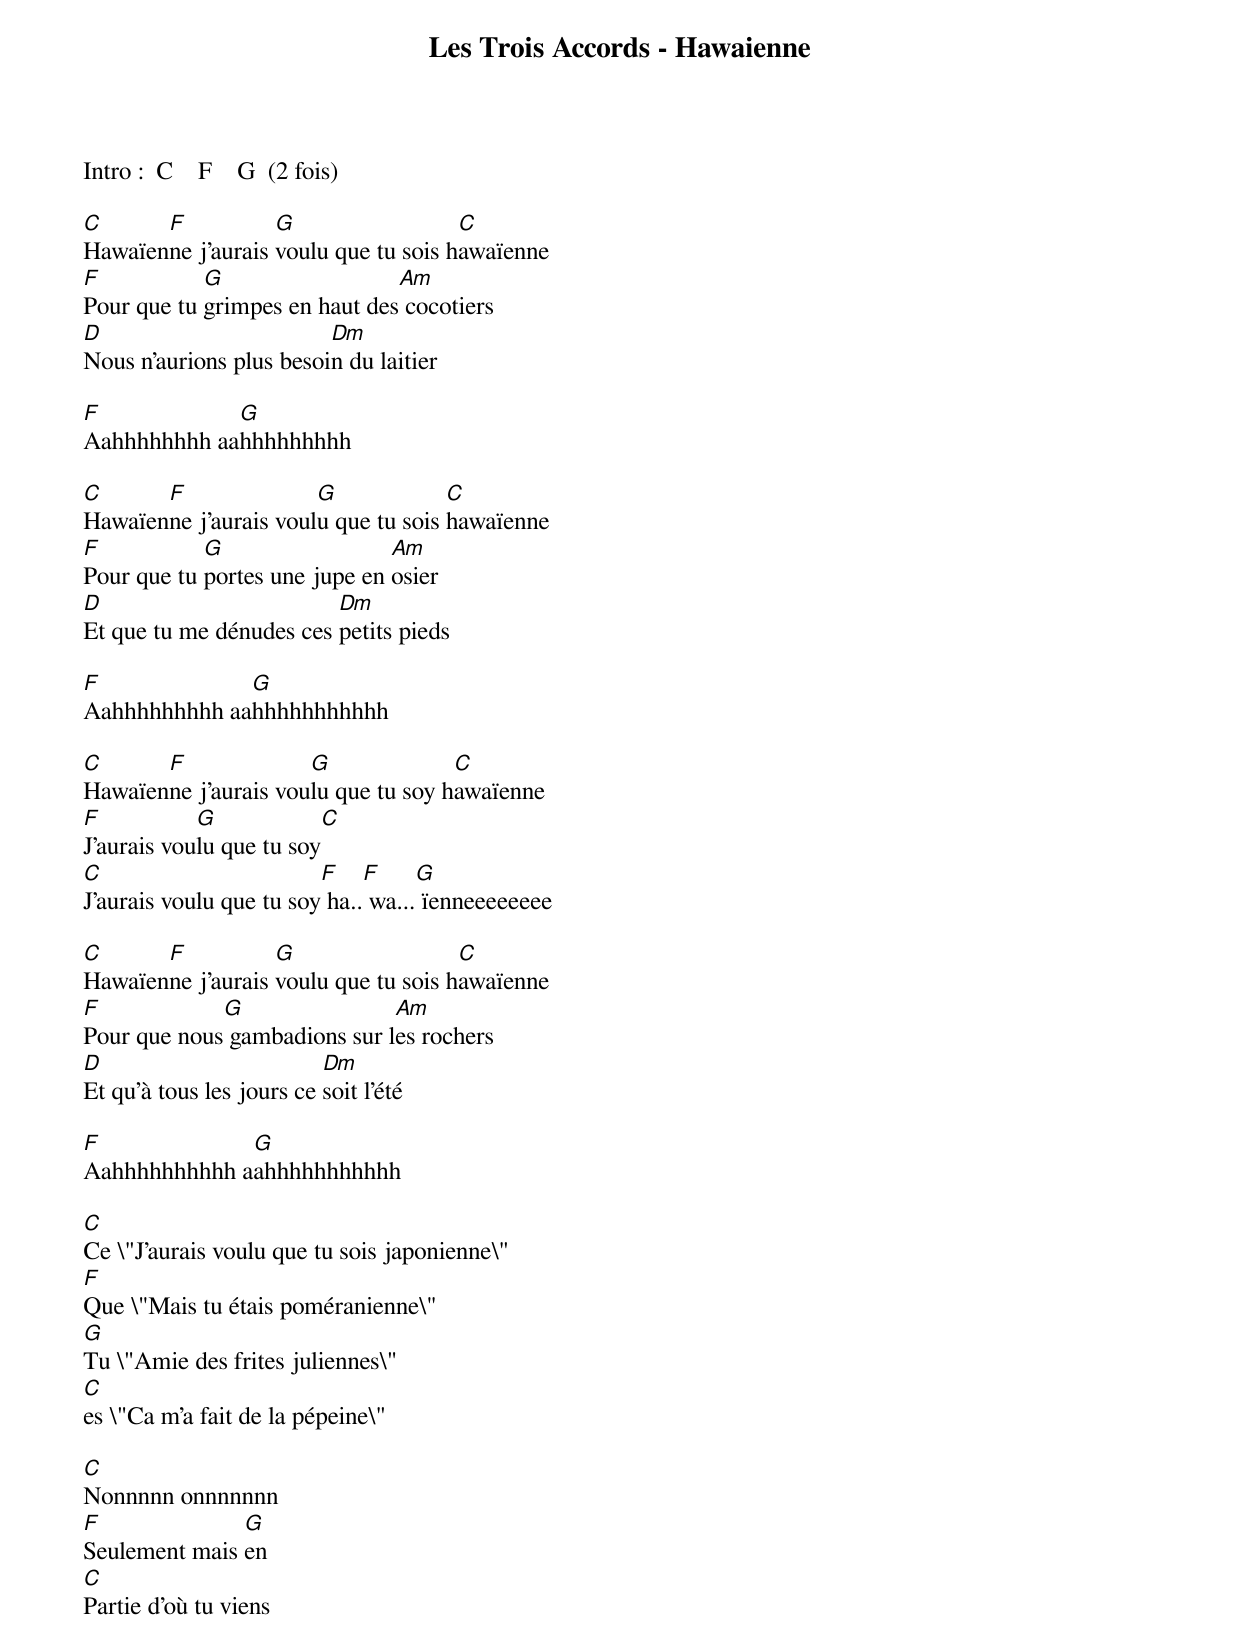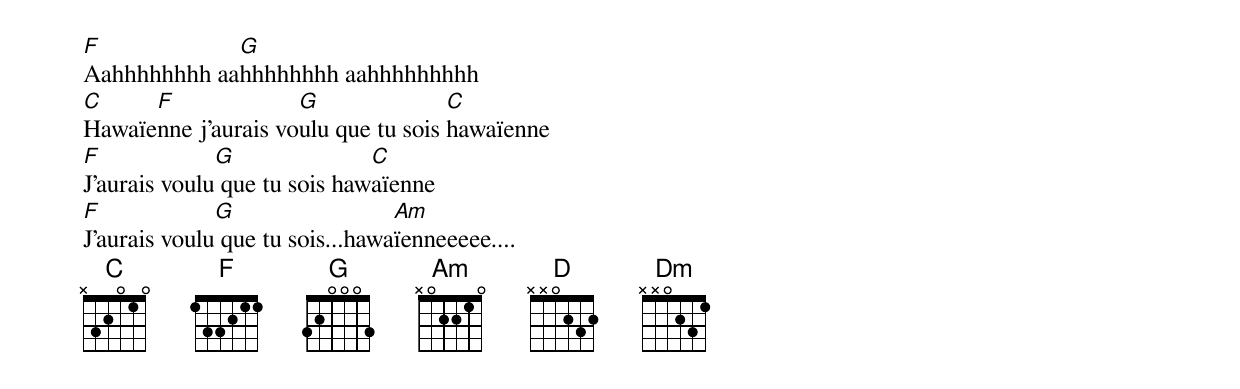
Les Trois Accords - Hawaienne

Intro :  C    F    G  (2 fois)

C      F           G                  C
Hawaïenne j'aurais voulu que tu sois hawaïenne
F           G                  Am
Pour que tu grimpes en haut des cocotiers
D                        Dm
Nous n'aurions plus besoin du laitier

F            G
Aahhhhhhhh aahhhhhhhhh

C      F               G             C
Hawaïenne j'aurais voulu que tu sois hawaïenne
F           G                  Am
Pour que tu portes une jupe en osier
D                        Dm
Et que tu me dénudes ces petits pieds

F             G
Aahhhhhhhhh aahhhhhhhhhhh

C      F              G              C
Hawaïenne j'aurais voulu que tu soy hawaïenne
F           G            C
J'aurais voulu que tu soy
C                        F    F     G
J'aurais voulu que tu soy ha.. wa... ïenneeeeeeee

C      F           G                  C
Hawaïenne j'aurais voulu que tu sois hawaïenne
F            G                Am
Pour que nous gambadions sur les rochers
D                         Dm
Et qu'à tous les jours ce soit l'été

F             G
Aahhhhhhhhhh aahhhhhhhhhhh

C
Ce \"J'aurais voulu que tu sois japonienne\"
F
Que \"Mais tu étais poméranienne\"
G
Tu \"Amie des frites juliennes\"
C
es \"Ca m'a fait de la pépeine\"

C
Nonnnnn onnnnnnn
F              G
Seulement mais en
C
Partie d'où tu viens

F            G
Aahhhhhhhh aahhhhhhhh aahhhhhhhhh
C     F              G               C
Hawaïenne j'aurais voulu que tu sois hawaïenne
F             G               C
J'aurais voulu que tu sois hawaïenne
F             G                  Am
J'aurais voulu que tu sois...hawaïenneeeee....
